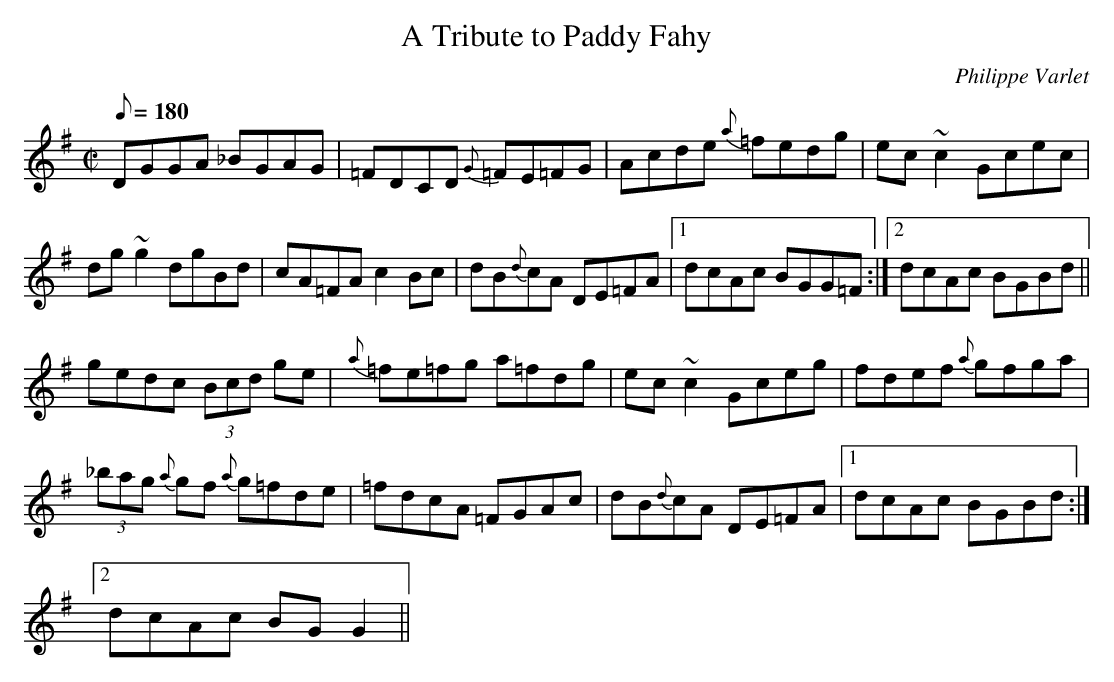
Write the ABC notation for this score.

X:1
T:A Tribute to Paddy Fahy
M:C|
L:1/8
Q:180
C:Philippe Varlet
K:G
DGGA _BGAG | =FDCD {G}=FE=FG | Acde {a}=fedg | ec~c2 Gcec |
dg~g2 dgBd | cA=FA c2 Bc | dB{d}cA DE=FA |1 dcAc BGG=F :|2 dcAc BGBd ||
gedc (3Bcd ge | {a}=fe=fg  a=fdg | ec~c2 Gceg | fdef {a}gfga |
(3_bag {a}gf {a}g=fde | =fdcA =FGAc | dB{d}cA DE=FA |1 dcAc BGBd :|2
dcAc BGG2 ||
